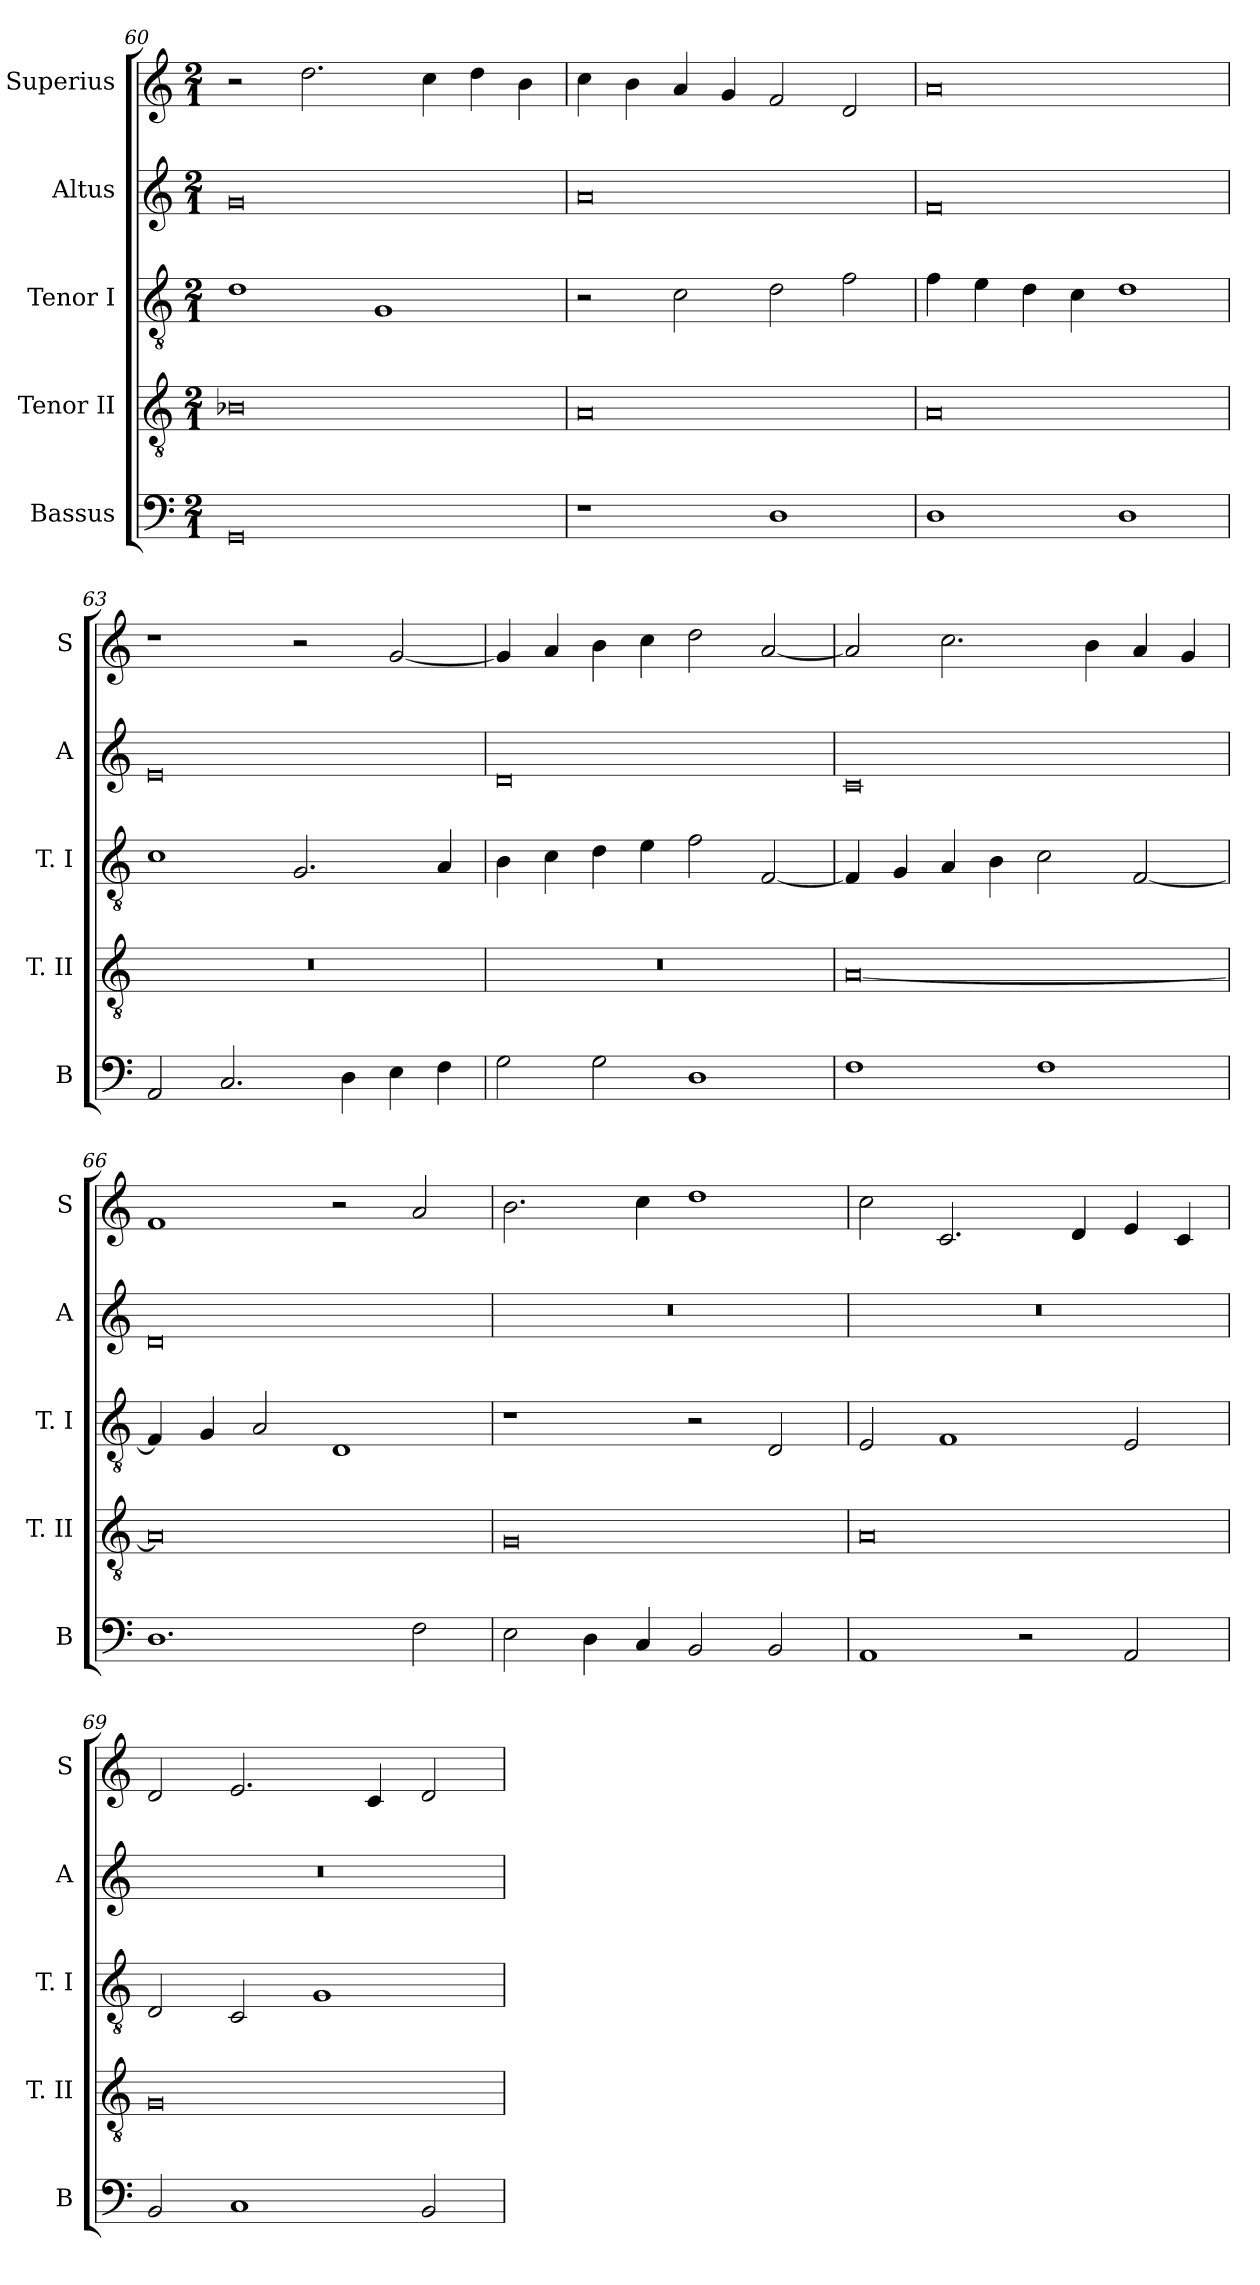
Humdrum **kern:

**kern	**kern	**kern	**kern	**kern
*part5	*part4	*part3	*part2	*part1
*staff5	*staff4	*staff3	*staff2	*staff1
*I"Bassus	*I"Tenor II	*I"Tenor I	*I"Altus	*I"Superius
*I'B	*I'T. II	*I'T. I	*I'A	*I'S
*clefF4	*clefGv2	*clefGv2	*clefG2	*clefG2
*k[]	*k[]	*k[]	*k[]	*k[]
*C:	*C:	*C:	*C:	*C:
*M2/1	*M2/1	*M2/1	*M2/1	*M2/1
=60	=60	=60	=60	=60
0GG	0B-X	1d	0g	2r
.	.	.	.	2.dd
.	.	1G	.	.
.	.	.	.	4cc
.	.	.	.	4dd
.	.	.	.	4b
=61	=61	=61	=61	=61
1r	0A	2r	0a	4cc
.	.	.	.	4b
.	.	2c	.	4a
.	.	.	.	4g
1D	.	2d	.	2f
.	.	2f	.	2d
=62	=62	=62	=62	=62
1D	0A	4f	0f	0a
.	.	4e	.	.
.	.	4d	.	.
.	.	4c	.	.
1D	.	1d	.	.
=63	=63	=63	=63	=63
2AA	0r	1c	0e	1r
2.C	.	.	.	.
.	.	2.G	.	2r
4D	.	.	.	.
4E	.	.	.	[2g
4F	.	4A	.	.
=64	=64	=64	=64	=64
2G	0r	4B	0d	4g]
.	.	4c	.	4a
2G	.	4d	.	4b
.	.	4e	.	4cc
1D	.	2f	.	2dd
.	.	[2F	.	[2a
=65	=65	=65	=65	=65
1F	[0A	4F]	0c	2a]
.	.	4G	.	.
.	.	4A	.	2.cc
.	.	4B	.	.
1F	.	2c	.	.
.	.	.	.	4b
.	.	[2F	.	4a
.	.	.	.	4g
=66	=66	=66	=66	=66
1.D	0A]	4F]	0d	1f
.	.	4G	.	.
.	.	2A	.	.
.	.	1D	.	2r
2F	.	.	.	2a
=67	=67	=67	=67	=67
2E	0G	1r	0r	2.b
4D	.	.	.	.
4C	.	.	.	4cc
2BB	.	2r	.	1dd
2BB	.	2D	.	.
=68	=68	=68	=68	=68
1AA	0A	2E	0r	2cc
.	.	1F	.	2.c
2r	.	.	.	.
.	.	.	.	4d
2AA	.	2E	.	4e
.	.	.	.	4c
=69	=69	=69	=69	=69
2BB	0G	2D	0r	2d
1C	.	2C	.	2.e
.	.	1G	.	.
.	.	.	.	4c
2BB	.	.	.	2d
=	=	=	=	=
*-	*-	*-	*-	*-
